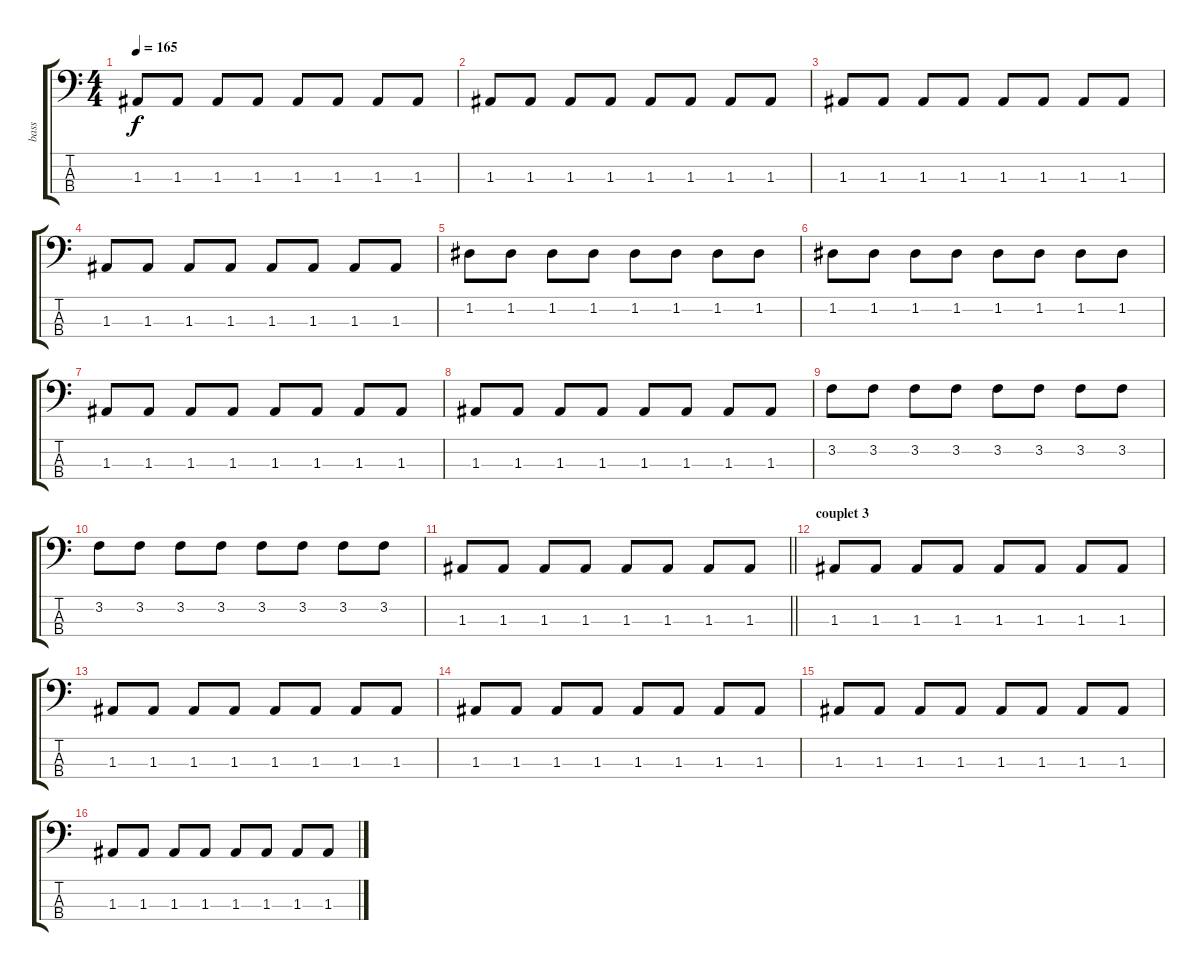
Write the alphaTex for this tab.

\track ("bass" "bass") {instrument electricbasspick}
\staff {score tabs}
\tuning (G2 D2 A1 E1) {hide}
\ts (4 4)
\tempo 165
\clef f4
\ks c
1.3.8{dy f} 1.3.8 1.3.8 1.3.8 1.3.8 1.3.8 1.3.8 1.3.8 |
1.3.8 1.3.8 1.3.8 1.3.8 1.3.8 1.3.8 1.3.8 1.3.8 |
1.3.8 1.3.8 1.3.8 1.3.8 1.3.8 1.3.8 1.3.8 1.3.8 |
1.3.8 1.3.8 1.3.8 1.3.8 1.3.8 1.3.8 1.3.8 1.3.8 |
1.2.8 1.2.8 1.2.8 1.2.8 1.2.8 1.2.8 1.2.8 1.2.8 |
1.2.8 1.2.8 1.2.8 1.2.8 1.2.8 1.2.8 1.2.8 1.2.8 |
1.3.8 1.3.8 1.3.8 1.3.8 1.3.8 1.3.8 1.3.8 1.3.8 |
1.3.8 1.3.8 1.3.8 1.3.8 1.3.8 1.3.8 1.3.8 1.3.8 |
3.2.8 3.2.8 3.2.8 3.2.8 3.2.8 3.2.8 3.2.8 3.2.8 |
3.2.8 3.2.8 3.2.8 3.2.8 3.2.8 3.2.8 3.2.8 3.2.8 |
\barLineRight lightlight
1.3.8 1.3.8 1.3.8 1.3.8 1.3.8 1.3.8 1.3.8 1.3.8 |
\section ("" "couplet 3")
1.3.8 1.3.8 1.3.8 1.3.8 1.3.8 1.3.8 1.3.8 1.3.8 |
1.3.8 1.3.8 1.3.8 1.3.8 1.3.8 1.3.8 1.3.8 1.3.8 |
1.3.8 1.3.8 1.3.8 1.3.8 1.3.8 1.3.8 1.3.8 1.3.8 |
1.3.8 1.3.8 1.3.8 1.3.8 1.3.8 1.3.8 1.3.8 1.3.8 |
1.3.8 1.3.8 1.3.8 1.3.8 1.3.8 1.3.8 1.3.8 1.3.8
